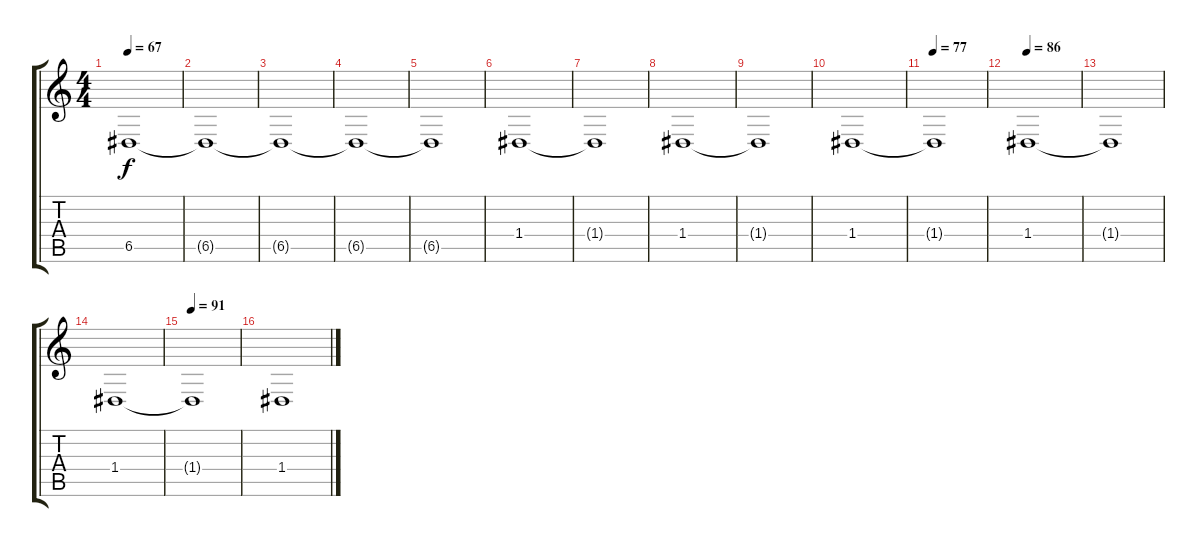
\track "" {instrument stringensemble1}
\staff {score tabs}
\tuning (E4 B3 G3 D3 A2 E2) {hide}
\ts (4 4)
\tempo 67
\clef g2
\ks c
6.5{t}.1{dy f} |
6.5{t}.1 |
6.5{t}.1 |
6.5{t}.1 |
6.5{t}.1 |
1.4.1 |
1.4{t}.1 |
1.4.1 |
1.4{t}.1 |
1.4.1 |
\tempo 77
1.4{t}.1 |
\tempo 86
1.4.1 |
1.4{t}.1 |
1.4.1 |
\tempo 91
1.4{t}.1 |
1.4.1
